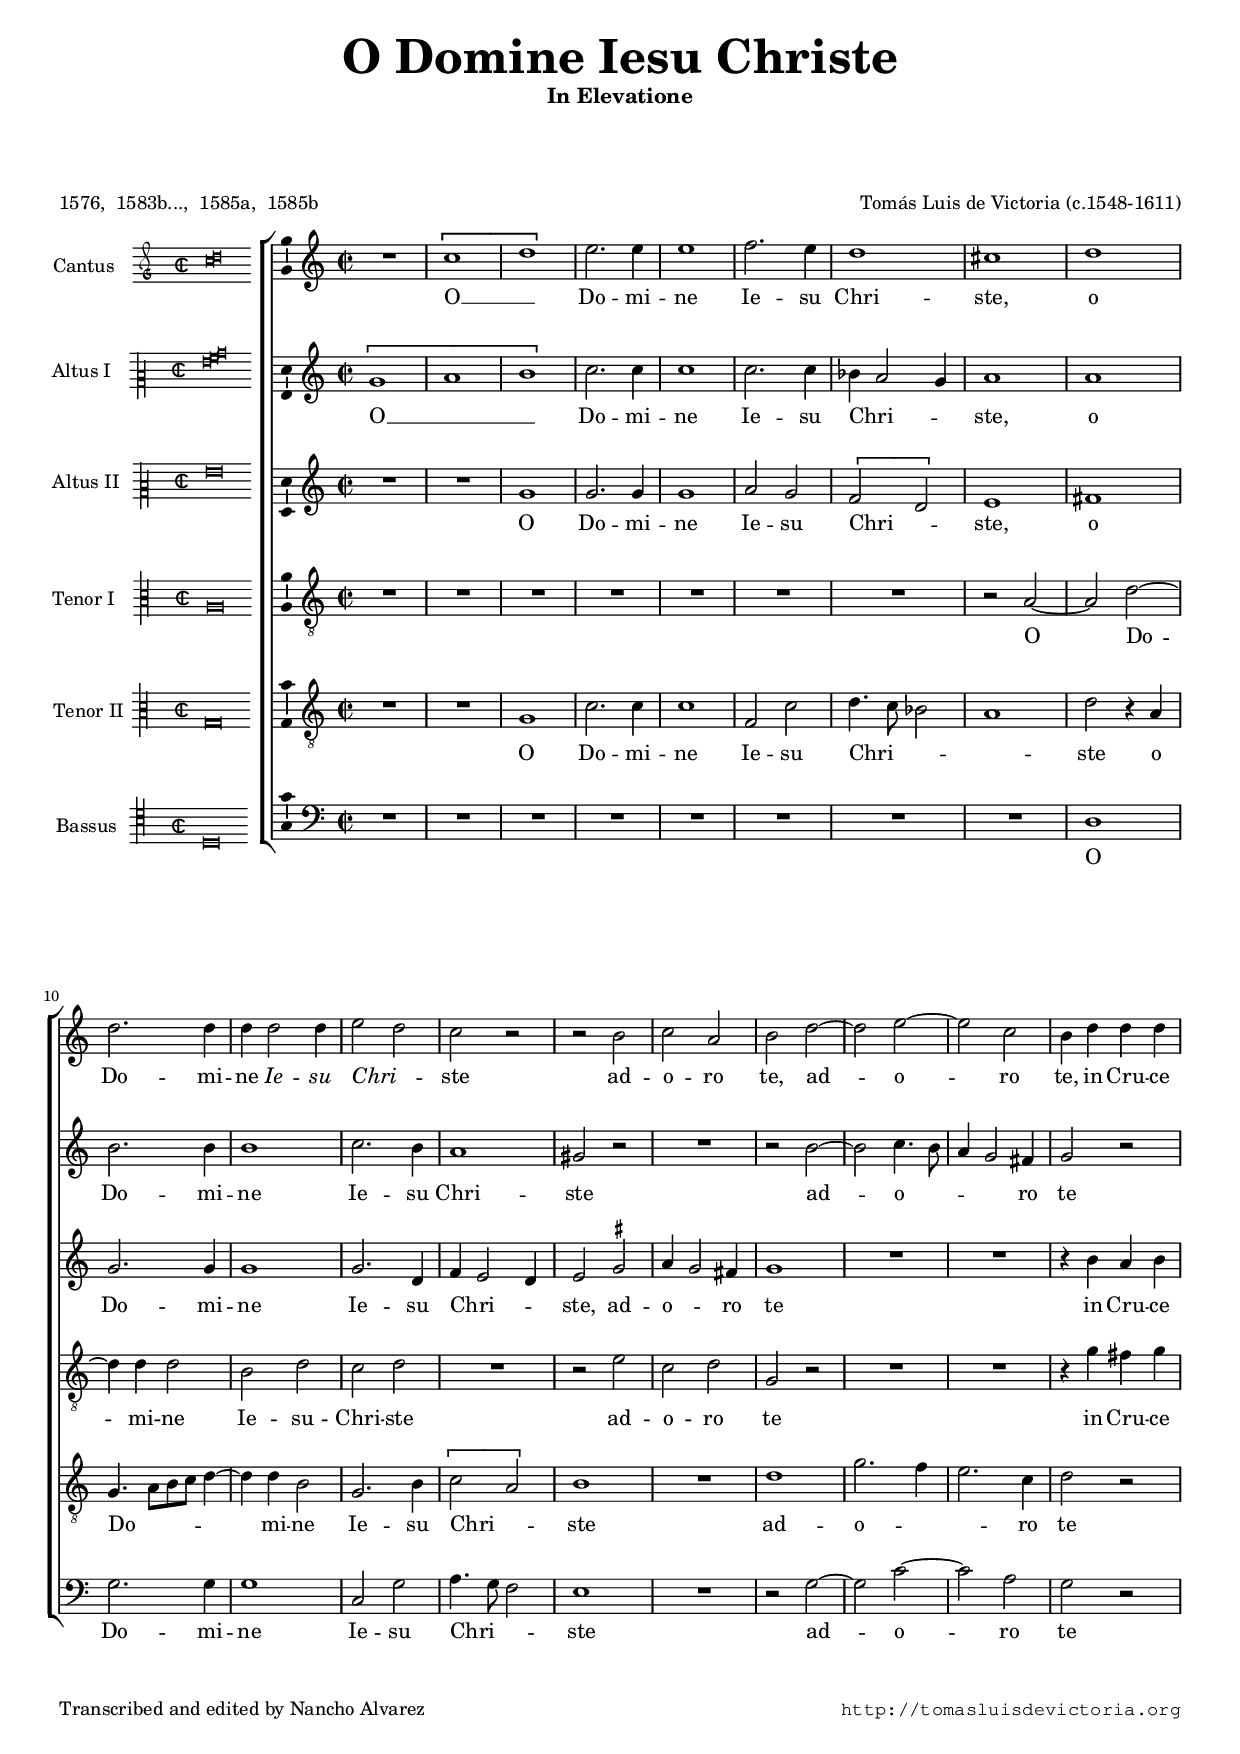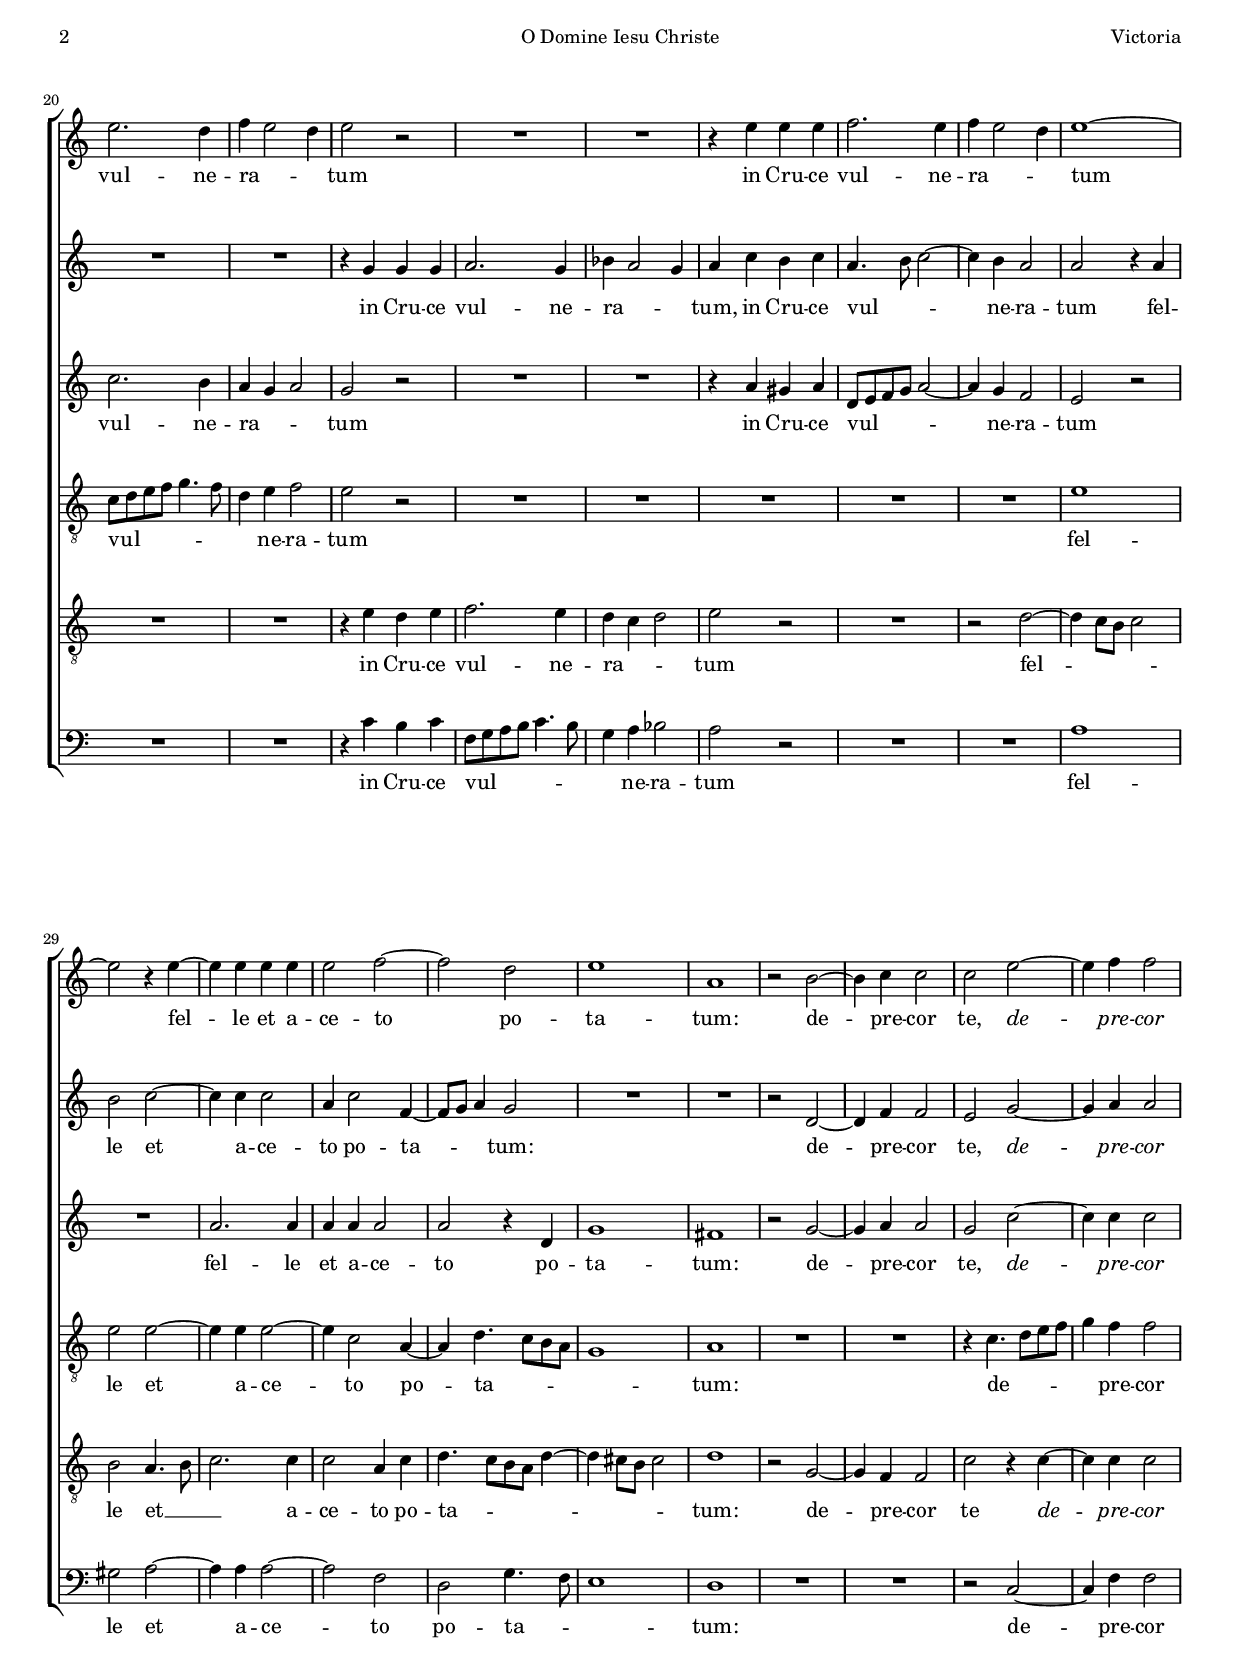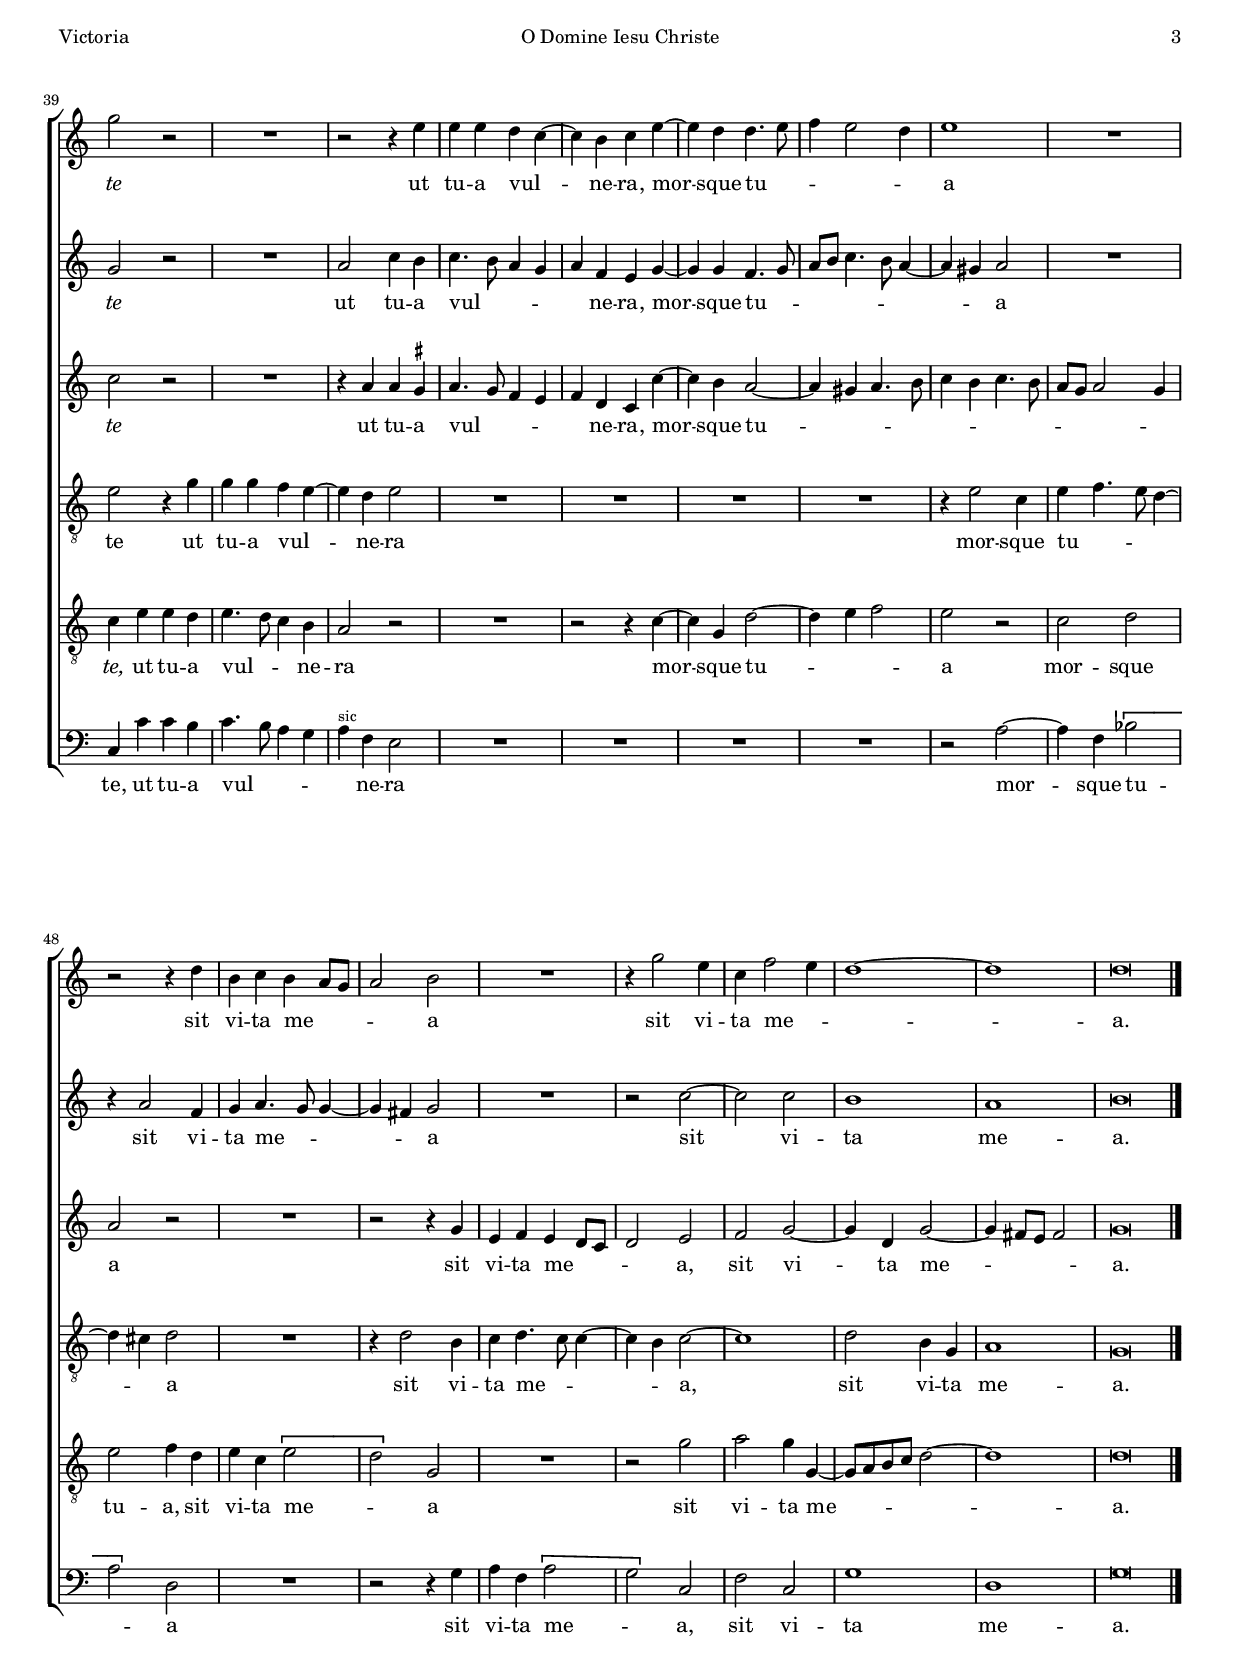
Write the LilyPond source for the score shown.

\version "2.18.0"

#(set-default-paper-size "a4")
#(set-global-staff-size 16.4)
#(ly:set-option 'point-and-click #f)
%mobile -s14 -i3.2 -ball

italicas=\override LyricText.font-shape = #'italic
rectas=\override LyricText.font-shape = #'upright
ss=\once \set suggestAccidentals = ##t
incipitwidth = 20

htitle="O Domine Iesu Christe"
hcomposer="Victoria"

\header {
	title=\markup{\fontsize #4 "O Domine Iesu Christe"}
	subtitle="In Elevatione" % 1583b,  1589a,  1603
	%subtitle="Dominica in Ramis palmarum" % 1585a
	%subtitle="In exaltatione et inventione crucis" % 1585b
	%subtitle="In elevatione corporis Christi" % 1576
	subsubtitle=\markup{\null \vspace #3 }
	composer="Tomás Luis de Victoria (c.1548-1611)"
        pdfauthor=\composer
	%opus="(-)"
	%poet="1576,  1583b,  1585a,  1585b,  1589a,  1589b,  1603"
	poet="1576,  1583b...,  1585a,  1585b"
	% editado segun 1603
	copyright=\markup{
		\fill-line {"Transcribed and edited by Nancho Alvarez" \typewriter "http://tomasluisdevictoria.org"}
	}
%	tagline=""
}


global={\key c \major \time 2/2 \skip 1*56 \bar "|."  }

cantus={
	R1*4/4 |
	\[c''1 |
	d''\] |
	e''2. e''4 |
%5
	e''1 |
	f''2. e''4 |
	d''1 |
	cis'' |
	d'' |
%10
	d''2. d''4 |
	d'' d''2 d''4 | %! d''2. d''4 en todas las versiones excepto 1585a
	e''2 d'' |
	c'' r |
	r b' |
%15
	c'' a' |
	b' d'' ~ |
	d'' e'' ~ |
	e'' c'' |
	b'4 d'' d'' d'' |
%20
	e''2. d''4 |
	f'' e''2 d''4 |
	e''2 r |
	R1*4/4 |
	R1*4/4 |
%25
	r4 e'' e'' e'' |
	f''2. e''4 |
	f'' e''2 d''4 |
	e''1 ~ |
	e''2 r4 e'' ~ |
%30
	e'' e'' e'' e'' |
	e''2 f'' ~ |
	f'' d'' |
	e''1 |
	a' | %tablet \break
%35
	r2 b' ~ |
	b'4 c'' c''2 |
	c'' e'' ~ |
	e''4 f'' f''2 |
	g'' r |
%40
	R1*4/4 |
	r2 r4 e'' |
	e'' e'' d'' c'' ~ |
	c'' b' c'' e'' ~ |
	e'' d'' d''4. e''8 |
%45
	f''4 e''2 d''4 |
	e''1 |
	R1*4/4 |
	r2 r4 d'' |
	b' c'' b' a'8 g' |
%50
	a'2 b' |
	R1*4/4 |
	r4 g''2 e''4 |
	c'' f''2 e''4 |
	d''1 ~ |
%55
	d'' |
	d''\breve*1/2
}

altus={
	\[g'1 |
	a' |
	b'\] |
	c''2. c''4 |
%5
	c''1 |
	c''2. c''4 |
	bes' a'2 g'4 |
	a'1 |
	a' |
%10
	b'2. b'4 |
	b'1 |
	c''2. b'4 |
	a'1 |
	gis'2 r |
%15
	R1*4/4 |
	r2 b' ~ |
	b' c''4. b'8 |
	a'4 g'2 fis'4 |
	g'2 r |
%20
	R1*4/4 |
	R1*4/4 |
	r4 g' g' g' |
	a'2. g'4 |
	bes' a'2 g'4 |
%25
	a' c'' b' c'' |
	a'4. b'8 c''2 ~ |
	c''4 b' a'2 |
	a' r4 a' |
	b'2 c'' ~ |
%30
	c''4 c'' c''2 |
	a'4 c''2 f'4 ~ |
	f'8 g' a'4 g'2 |
	R1*4/4 |
	R1*4/4 |
%35
	r2 d' ~ |
	d'4 f' f'2 |
	e' g' ~ |
	g'4 a' a'2 |
	g' r |
%40
	R1*4/4 |
	a'2 c''4 b' |
	c''4. b'8 a'4 g' |
	a' f' e' g' ~ |
	g' g' f'4. g'8 |
%45
	a' b' c''4. b'8 a'4 ~ |
	a' gis' a'2 |
	R1*4/4 |
	r4 a'2 f'4 |
	g' a'4. g'8 g'4 ~ |
%50
	g' fis' g'2 |
	R1*4/4 |
	r2 c'' ~ |
	c'' c'' |
	b'1 |
%55
	a' |
	b'\breve*1/2
}

altusdos={
	R1*4/4 |
	R1*4/4 |
	g'1 |
	g'2. g'4 |
%5
	g'1 |
	a'2 g' |
	\[f' d'\] |
	e'1 |
	fis' |
%10
	g'2. g'4 |
	g'1 |
	g'2. d'4 |
	f' e'2 d'4 |
	e'2 \ss gis' |
%15
	a'4 g'2 fis'4 |
	g'1 |
	R1*4/4 |
	R1*4/4 |
	r4 b' a' b' |
%20
	c''2. b'4 |
	a' g' a'2 |
	g' r |
	R1*4/4 |
	R1*4/4 |
%25
	r4 a' gis' a' |
	d'8 e' f' g' a'2 ~ |
	a'4 g' f'2 |
	e' r |
	R1*4/4 |
%30
	a'2. a'4 |
	a' a' a'2 |
	a' r4 d' |
	g'1 |
	fis' |
%35
	r2 g' ~ |
	g'4 a' a'2 |
	g' c'' ~ |
	c''4 c'' c''2 |
	c'' r |
%40
	R1*4/4 |
	r4 a' a' \ss gis' |
	a'4. g'8 f'4 e' |
	f' d' c' c'' ~ |
	c'' b' a'2 ~ |
%45
	a'4 gis' a'4. b'8 |
	c''4 b' c''4. b'8 |
	a' g' a'2 g'4 |
	a'2 r |
	R1*4/4 |
%50
	r2 r4 g' |
	e' f' e' d'8 c' |
	d'2 e' |
	f' g' ~ |
	g'4 d' g'2 ~ |
%55
	g'4 fis'8 e' fis'2 |
	g'\breve*1/2
}

tenor={
	R1*4/4 |
	R1*4/4 |
	R1*4/4 |
	R1*4/4 |
%5
	R1*4/4 |
	R1*4/4 |
	R1*4/4 |
	r2 a ~ |
	a d' ~ |
%10
	d'4 d' d'2 |
	b d' |
	c' d' |
	R1*4/4 |
	r2 e' |
%15
	c' d' |
	g r |
	R1*4/4 |
	R1*4/4 |
%20
	r4 g' fis' g' |
	c'8 d' e' f' g'4. f'8 |
	d'4 e' f'2 |
	e' r |
	R1*4/4 |
	R1*4/4 |

%25
	R1*4/4 |
	R1*4/4 |
	R1*4/4 |
	e'1 |
	e'2 e' ~ |
%30
	e'4 e' e'2 ~ |
	e'4 c'2 a4 ~ |
	a d'4. c'8 b a |
	g1 |
	a |
%35
	R1*4/4 |
	R1*4/4 |
	r4 c'4. d'8 e' f' |
	g'4 f' f'2 |
	e' r4 g' |
%40
	g' g' f' e' ~ |
	e' d' e'2 |
	R1*4/4 |
	R1*4/4 |
	R1*4/4 |
%45
	R1*4/4 |
	r4 e'2 c'4 |
	e' f'4. e'8 d'4 ~ |
	d' cis' d'2 |
	R1*4/4 |
%50
	r4 d'2 b4 |
	c' d'4. c'8 c'4 ~ |
	c' b c'2 ~ |
	c'1 |
	d'2 b4 g |
%55
	a1 |
	g\breve*1/2
}

tenordos={
	R1*4/4 |
	R1*4/4 |
	g1 |
	c'2. c'4 |
%5
	c'1 |
	f2 c' |
	d'4. c'8 bes2 |
	a1 |
	d'2 r4 a |
%10
	g4.  a8[ b c'] d'4 ~ |
	d' d' b2 |
	g2. b4 |
	\[c'2 a\] |
	b1 |
%15
	R1*4/4 |
	d'1 |
	g'2. f'4 |
	e'2. c'4 |
	d'2 r |
%20
	R1*4/4 |
	R1*4/4 |
	r4 e' d' e' |
	f'2. e'4 |
	d' c' d'2 |
%25
	e' r |
	R1*4/4 |
	r2 d' ~ |
	d'4 c'8 b c'2 |
	b a4. b8 |
%30
	c'2. c'4 |
	c'2 a4 c' |
	d'4.  c'8[ b a] d'4 ~ |
	d' cis'8 b cis'2 |
	d'1 |
%35
	r2 g ~ |
	g4 f f2 |
	c' r4 c' ~ |
	c' c' c'2 |
	c'4 e' e' d' |
%40
	e'4. d'8 c'4 b |
	a2 r |
	R1*4/4 |
	r2 r4 c' ~ |
	c' g d'2 ~ |
%45
	d'4 e' f'2 |
	e' r |
	c' d' |
	e' f'4 d' |
	e' c' \[e'2 |
%50
	d'\] g |
	R1*4/4 |
	r2 g' |
	a' g'4 g ~ |
	g8 a b c' d'2 ~ |
%55
	d'1 |
	d'\breve*1/2
}

bassus={
	R1*4/4 |
	R1*4/4 |
	R1*4/4 |
	R1*4/4 |
%5
	R1*4/4 |
	R1*4/4 |
	R1*4/4 |
	R1*4/4 |
	d1 |
%10
	g2. g4 |
	g1 |
	c2 g |
	a4. g8 f2 |
	e1 |
%15
	R1*4/4 |
	r2 g ~ |
	g c' ~ | c' a | 
	g r |
%20
	R1*4/4 |
	R1*4/4 |
	r4 c' b c' |
	f8 g a b c'4. b8 |
	g4 a bes2 |
%25
	a r |
	R1*4/4 |
	R1*4/4 |
	a1 |
	gis2 a ~ |
%30
	a4 a a2 ~ |
	a f |
	d g4. f8 |
	e1 |
	d |
%35
	R1*4/4 |
	R1*4/4 |
	r2 c ~ |
	c4 f f2 |
	c4 c' c' b |
%40
	c'4. b8 a4 g |
	a^\markup{\fontsize #-2 "sic"} f e2 |  % Samuel Rubio opina que es "f f e2"
	R1*4/4 |
	R1*4/4 |
	R1*4/4 |
%45
	R1*4/4 |
	r2 a ~ |
	a4 f \[bes2 |
	a\] d |
	R1*4/4 |
%50
	r2 r4 g |
	a f \[a2 |
	g\] c |
	f c |
	g1 |
%55
	d |
	g\breve*1/2
}

textocantus=\lyricmode{
O __ _ Do -- mi -- ne Ie -- su Chri -- ste,
%\italicas
o Do  -- mi  -- ne \italicas Ie -- su  Chri  -- _ \rectas ste % ij en 1585a, otro ritmo en las demas versiones  
%\rectas
ad -- o -- ro te,
%\italicas
ad -- _ o -- _ ro te,
%\rectas
in Cru -- ce vul -- ne -- ra -- _ _ tum
in Cru -- ce vul -- ne -- ra -- _ _ tum _
fel -- _ le et a -- ce -- to _ po -- ta -- tum:
de -- _ pre -- cor  te,
\italicas
de -- _ pre -- cor te
\rectas
ut tu -- a vul -- _ _ ne -- ra,
mor -- _ sque tu -- _ _ _ _ a
sit vi -- ta me -- _ _ _ a
sit vi -- ta me -- _ _ _ a.
}

textoaltus=\lyricmode{
O __ _ _ Do -- mi -- ne Ie -- su Chri -- _ _ ste,
o Do -- mi -- ne Ie -- su Chri -- ste
ad -- _ o -- _ _ _ ro te
in Cru -- ce vul -- ne -- ra -- _ _ tum,
in Cru -- ce vul -- _ _ _ ne -- ra -- tum 
fel -- le et _ a -- ce -- to po -- ta -- _ _ _ tum:
de -- _ pre -- cor  te,
\italicas
de -- _ pre -- cor te
\rectas
ut tu -- a vul -- _ _ _ _ ne -- ra,
mor -- _ sque tu -- _ _ _ _ _ _ _ _ a
sit vi -- ta me -- _ _ _ _ a
sit _ vi -- ta me -- a.

}

textoaltusdos=\lyricmode{
O Do -- mi -- ne Ie -- su Chri -- _ ste,
%\italicas
o Do  -- mi  -- ne Ie -- su  Chri  -- _ _ ste, 
%\rectas
ad -- o -- _ ro te
in Cru -- ce vul -- ne -- ra -- _ _ tum
in Cru -- ce vul -- _ _ _ _ _ ne -- ra -- tum
fel -- le et a -- ce -- to po -- ta -- tum:
de -- _ pre -- cor  te,
\italicas
de -- _ pre -- cor te
\rectas
ut tu -- a vul -- _ _ _ _ ne -- ra, mor -- _ sque tu -- _ _ _ _ _ _ _ _ _ _ _ _ a
sit vi -- ta me -- _ _  _ a,
sit vi -- _ ta me -- _ _ _ _ a.
}

textotenor=\lyricmode{
O _ Do -- _ mi -- ne Ie -- su -- Chri -- ste
ad -- o -- ro te
in Cru -- ce vul -- _ _ _ _ _ _ ne -- ra -- tum
fel -- le et _ a -- ce -- _ to po -- _ ta -- _ _ _ _ tum:
de -- _ _ _ _ pre -- cor te
ut tu -- a vul -- _ _ ne -- ra
mor -- sque tu -- _ _ _ _ _ a
sit vi -- ta me -- _ _ _ _ a, _
sit vi -- ta me -- a.
}

textotenordos=\lyricmode{
O Do -- mi -- ne Ie -- su  Chri -- _ _ _ ste
o Do -- _ _ _ _ _ mi -- ne Ie -- su Chri -- _ ste
ad -- o -- _ _ ro te
in Cru -- ce vul -- ne -- ra -- _ _ tum
fel -- _ _ _ _ le et __ _ _ a -- ce -- to po -- ta -- _ _ _ _ _ _ _ _ tum:
de -- _ pre -- cor te
\italicas de -- _ pre -- cor te, \rectas
ut tu -- a vul -- _ _ ne -- ra
mor -- _ sque tu -- _ _ _ a
mor -- sque tu -- a, sit vi -- ta me -- _ a
sit vi -- ta me -- _ _ _ _ _ _ a.
}

textobassus=\lyricmode{
O  Do -- mi -- ne
Ie -- su Chri -- _ _ ste
ad -- _ o -- _ ro te
in Cru -- ce vul -- _ _ _ _ _ _ ne -- ra -- tum
fel -- le et _ a -- ce -- _ to po -- ta -- _ _ tum:
de -- _ pre -- cor te,
ut tu -- a vul -- _ _ _ _ ne -- ra
mor -- _ sque tu -- _ a
sit vi -- ta me -- _ a,
sit vi -- ta me -- a.
}

incipitcantus=\markup{
	\score{
		{ 
		\set Staff.instrumentName="Cantus   "
		\override NoteHead.style = #'neomensural
		\override Rest.style = #'neomensural
		\override Staff.TimeSignature.style = #'neomensural
		\cadenzaOn 
		\clef "petrucci-g"
		\key c \major
		\time 2/2
		\[c''\breve d''\]
		} 
	\layout {
		\context {\Voice
			\remove Ligature_bracket_engraver
			\consists Mensural_ligature_engraver
		}
		line-width=\incipitwidth
		indent = 0
	}
	}
}

incipitaltus=\markup{
	\score{
		{ 
		\set Staff.instrumentName="Altus I   "
		\override NoteHead.style = #'neomensural
		\override Rest.style = #'neomensural
		\override Staff.TimeSignature.style = #'neomensural
		\cadenzaOn 
		\clef "petrucci-c2"
		\key c \major
		\time 2/2
		\[g'\breve a' b'\]
		} 
	\layout {
		\context {\Voice
			\remove Ligature_bracket_engraver
			\consists Mensural_ligature_engraver
		}
		line-width=\incipitwidth
		indent = 0
	}
	}
}

incipitaltusdos=\markup{
	\score{
		{ 
		\set Staff.instrumentName="Altus II  "
		\override NoteHead.style = #'neomensural 
		\override Rest.style = #'neomensural
		\override Staff.TimeSignature.style = #'neomensural
		\cadenzaOn 
		\clef "petrucci-c2"
		\key c \major
		\time 2/2
		g'\breve
		} 
	\layout {
		\context {\Voice
			\remove Ligature_bracket_engraver
			\consists Mensural_ligature_engraver
		}
		line-width=\incipitwidth
		indent = 0
	}
	}
}


incipittenor=\markup{
	\score{
		{ 
		\set Staff.instrumentName="Tenor I   "
		\override NoteHead.style = #'neomensural 
		\override Rest.style = #'neomensural
		\override Staff.TimeSignature.style = #'neomensural
		\cadenzaOn 
		\clef "petrucci-c3"
		\key c \major
		\time 2/2
		a\breve
		} 
	\layout {
		\context {\Voice
			\remove Ligature_bracket_engraver
			\consists Mensural_ligature_engraver
		}
		line-width=\incipitwidth
		indent=0
	}
	}
}

incipittenordos=\markup{
	\score{
		{ 
		\set Staff.instrumentName="Tenor II "
		\override NoteHead.style = #'neomensural 
		\override Rest.style = #'neomensural
		\override Staff.TimeSignature.style = #'neomensural
		\cadenzaOn 
		\clef "petrucci-c3"
		\key c \major
		\time 2/2 % 1603 4/4 sic
		g\breve
		} 
	\layout {
		\context {\Voice
			\remove Ligature_bracket_engraver
			\consists Mensural_ligature_engraver
		}
		line-width=\incipitwidth
		indent=0
	}
	}
}


incipitbassus=\markup{
	\score{
		{ 
		\set Staff.instrumentName="Bassus  "
		\override NoteHead.style = #'neomensural 
		\override Rest.style = #'neomensural
		\override Staff.TimeSignature.style = #'neomensural
		\cadenzaOn 
		\clef "petrucci-c4"
		\key c \major
		\time 2/2
		d\breve
		} 
	\layout {
		\context {\Voice
			\remove Ligature_bracket_engraver
			\consists Mensural_ligature_engraver
		}
		line-width=\incipitwidth
		indent = 0
	}
	}
}




\score {\transpose c' c'{
\new ChoirStaff<<

	\new Staff <<\global
	\new Voice="v1" {
		\set Staff.instrumentName=\incipitcantus
		\clef "treble"
		\cantus }
	\new Lyrics \lyricsto "v1" {\textocantus }
	>>

	\new Staff <<\global
	\new Voice="v5" {
		\set Staff.instrumentName=\incipitaltus
		\clef "treble"
		\altus }
	\new Lyrics \lyricsto "v5" {\textoaltus }
	>>

	
	\new Staff << \global
	\new Voice="v2" {
		\set Staff.instrumentName=\incipitaltusdos
		\clef "treble" 
		\altusdos }
	\new Lyrics \lyricsto "v2" {\textoaltusdos }
	>>

	
	\new Staff <<\global
	\new Voice="v3" {
		\set Staff.instrumentName=\incipittenor
		\clef "G_8"
		\tenor }
	\new Lyrics \lyricsto "v3" {\textotenor }
	>>
	
		
	\new Staff <<\global
	\new Voice="v6" {
		\set Staff.instrumentName=\incipittenordos
		\clef "G_8"
		\tenordos }
	\new Lyrics \lyricsto "v6" {\textotenordos }
	>>
	

	\new Staff <<\global
	\new Voice="v4" {
		\set Staff.instrumentName=\incipitbassus
		\clef "bass" 
		\bassus }
	\new Lyrics \lyricsto "v4" {\textobassus }
	>>
	
>>

	}%transpose

\layout{ 
	\context {\Lyrics 
		\override VerticalAxisGroup.staff-affinity = #UP
		\override VerticalAxisGroup.nonstaff-relatedstaff-spacing =
			#'((basic-distance . 0) (minimum-distance . 0) (padding . 1))
		\override LyricText.font-size = #1.2
		\override LyricHyphen.minimum-distance = #0.5
	}
	\context {\Score 
		tempoHideNote = ##t
		\override BarNumber.padding = #2 
	}
	\context {\Voice 
		melismaBusyProperties = #'()
		%autoBeaming = ##f
	}
	\context {\Staff 
                %\RemoveEmptyStaves
                %\override VerticalAxisGroup.remove-first = ##t
		\override VerticalAxisGroup.staff-staff-spacing =
			#'((basic-distance . 11) (minimum-distance . 0) (padding . 1))
		\consists Ambitus_engraver 
		\override LigatureBracket.padding = #1
	}
}

%\midi { \mtempo }

}


\paper{
	evenHeaderMarkup=\markup  \fill-line { \fromproperty #'page:page-number-string \htitle \hcomposer }
	oddHeaderMarkup= \markup  \fill-line { \on-the-fly #not-first-page \hcomposer \on-the-fly #not-first-page \htitle \on-the-fly #not-first-page \fromproperty #'page:page-number-string }
	%system-count=20
	%page-count = 8
	ragged-last-bottom = ##f
	indent=3.6\cm
	system-system-spacing =
	#'((basic-distance . 21) (minimum-distance . 0) (padding . 5))
	top-system-spacing = % header
	#'((basic-distance . 10) (minimum-distance . 0) (padding . 0))
	last-bottom-spacing = % footer
	#'((basic-distance . 12) (minimum-distance . 0) (padding . 0))
        markup-system-spacing.padding = #2
}
